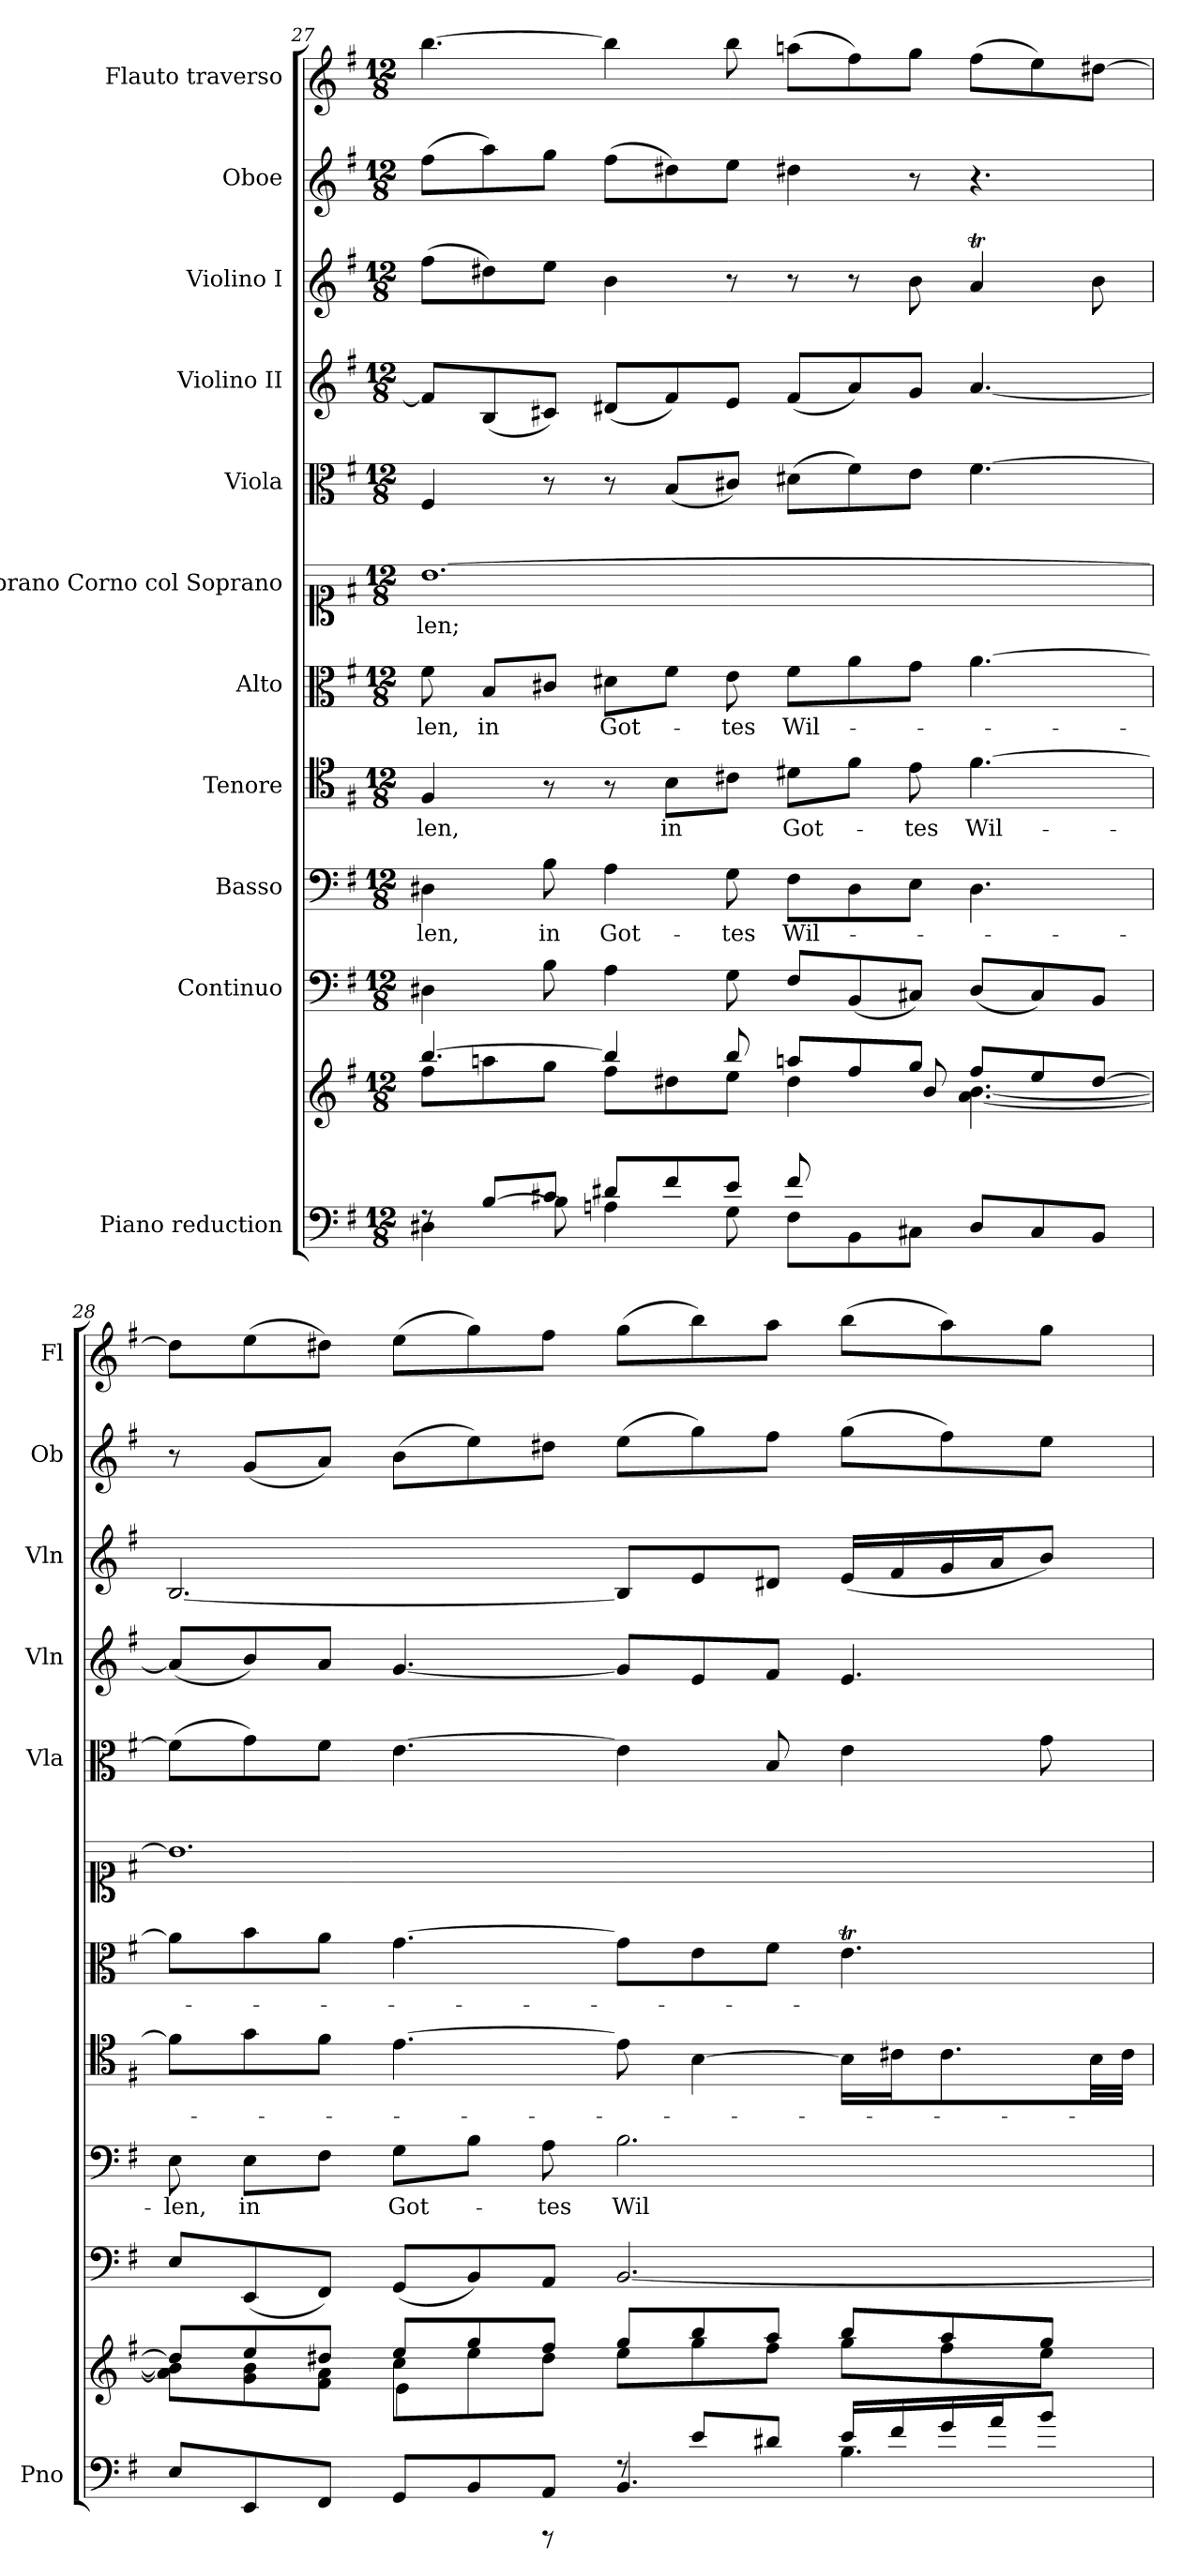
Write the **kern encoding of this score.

**kern	**kern	**kern	**kern	**text	**kern	**text	**kern	**text	**kern	**text	**kern	**kern	**kern	**kern	**kern
*part11	*part11	*part10	*part9	*part9	*part8	*part8	*part7	*part7	*part6	*part6	*part5	*part4	*part3	*part2	*part1
*staff12	*staff11	*staff10	*staff9	*staff9	*staff8	*staff8	*staff7	*staff7	*staff6	*staff6	*staff5	*staff4	*staff3	*staff2	*staff1
*I"Piano reduction	*	*I"Continuo	*I"Basso	*	*I"Tenore	*	*I"Alto	*	*I"Soprano Corno col Soprano	*	*I"Viola	*I"Violino II	*I"Violino I	*I"Oboe	*I"Flauto traverso
*I'Pno	*	*	*	*	*	*	*	*	*	*	*I'Vla	*I'Vln	*I'Vln	*I'Ob	*I'Fl
!!LO:PB:g=z
*clefF4	*clefG2	*clefF4	*clefF4	*	*clefC4	*	*clefC3	*	*clefC1	*	*clefC3	*clefG2	*clefG2	*clefG2	*clefG2
*k[f#]	*k[f#]	*k[f#]	*k[f#]	*	*k[f#]	*	*k[f#]	*	*k[f#]	*	*k[f#]	*k[f#]	*k[f#]	*k[f#]	*k[f#]
*M12/8	*M12/8	*M12/8	*M12/8	*	*M12/8	*	*M12/8	*	*M12/8	*	*M12/8	*M12/8	*M12/8	*M12/8	*M12/8
=27	=27	=27	=27	=27	=27	=27	=27	=27	=27	=27	=27	=27	=27	=27	=27
*^	*^	*	*	*	*	*	*	*	*	*	*	*	*	*	*
*	*	*	*^	*	*	*	*	*	*	*	*	*	*	*	*	*	*
!	!	!	!	!	!	!	!LO:LY:b	!	!LO:LY:b	!	!LO:LY:b	!	!LO:LY:b	!	!	!	!	!
8rF	4D#X\	[4.bb/	8ff#\L	2..ryy	4D#X\	4D#X\	-len,	4F#/	-len,	8f#\	-len,	[1.b	-len;	4F#/	8f#/L]	(>8ff#\L	(>8ff#\L	[4.bb\
!	!	!	!	!	!	!	!	!	!	!	!LO:LY:b	!	!	!	!	!	!	!
[8B/L	.	.	8aan\	.	.	.	.	.	.	8B/L	in	.	.	.	(<8B/	8dd#X\)	8aa\)	.
!	!	!	!	!	!	!	!LO:LY:b	!	!	!	!	!	!	!	!	!	!	!
8c#X/J	8B\]	.	8gg\J	.	8B\	8B\	in	8r	.	8c#X/J	.	.	.	8r	8c#X/J)	8ee\J	8gg\J	.
!	!	!	!	!	!	!	!LO:LY:b	!	!	!	!LO:LY:b	!	!	!	!	!	!	!
8d#X/L	4An\	4bb/]	8ff#\L	.	4A\	4A\	Got-	8r	.	8d#X\L	Got-	.	.	8r	(<8d#X/L	4b\	(>8ff#\L	4bb\]
!	!	!	!	!	!	!	!	!	!LO:LY:b	!	!	!	!	!	!	!	!	!
8f#/	.	.	8dd#X\	.	.	.	.	8B\L	in	8f#\J	.	.	.	(<8B/L	8f#/)	.	8dd#X\)	.
!	!	!	!	!	!	!	!LO:LY:b	!	!	!	!LO:LY:b	!	!	!	!	!	!	!
8e/J	8G\	8bb/	8ee\J	.	8G\	8G\	-tes	8c#X\J	.	8e\	-tes	.	.	8c#X/J)	8e/J	8r	8ee\J	8bb\
!	!	!	!	!	!	!	!LO:LY:b	!	!LO:LY:b	!	!LO:LY:b	!	!	!	!	!	!	!
8f#/L	8F#\L	8aan/L	4dd#\	.	8F#/L	8F#\L	Wil-	8d#X\L	Got-	8f#\L	Wil-	.	.	(>8d#X\L	(<8f#/L	8r	4dd#X\	(>8aan\L
4ryy	8BB\	8ff#/	.	8a\	(<8BB/	8D#\	.	8f#\J	.	8a\	.	.	.	8f#\)	8a/)	8r	.	8ff#\)
!	!	!	!	!	!	!	!	!	!LO:LY:b	!	!	!	!	!	!	!	!	!
.	8C#X\J	8gg/J	8b/	8g\J	8C#X/J)	8E\J	.	8e\	-tes	8g\J	.	.	.	8e\J	8g/J	8b\	8r	8gg\J
!	!	!	!	!	!	!	!	!	!LO:LY:b	!	!	!	!	!	!	!	!	!
4.ryy	8D#/L	8ff#/L	[4.a\ [4.b\	4.ryy	(<8D#/L	4.D#\	.	[4.f#\	Wil-	[4.a\	.	.	.	[4.f#\	[4.a/	4aT/	4.r	(>8ff#\L
.	8C#/	8ee/	.	.	8C#/)	.	.	.	.	.	.	.	.	.	.	.	.	8ee\)
.	8BB/J	[8dd#/J	.	.	8BB/J	.	.	.	.	.	.	.	.	.	.	8b\	.	[8dd#X\J
=28	=28	=28	=28	=28	=28	=28	=28	=28	=28	=28	=28	=28	=28	=28	=28	=28	=28	=28
!	!	!	!	!	!	!	!LO:LY:b	!	!	!	!	!	!	!	!	!	!	!
8E/L	4.rBByy	8dd#/L]	8a\] 8b\]L	4.ryy	8E/L	8E\	-len,	8f#\L]	.	8a\L]	.	1.b]	.	(>8f#\L]	(<8a/L]	[2.B/	8r	8dd#\L]
!	!	!	!	!	!	!	!LO:LY:b	!	!	!	!	!	!	!	!	!	!	!
8EE/	.	8ee/	8g\ 8b\	.	(<8EE/	8E\L	in	8g\	.	8b\	.	.	.	8g\)	8b/)	.	(<8g/L	(>8ee\
8FF#/J	.	8dd#X/J	8f#\ 8a\J	.	8FF#/J)	8F#\J	.	8f#\J	.	8a\J	.	.	.	8f#\J	8a/J	.	8a/J)	8dd#X\J)
!	!	!	!	!	!	!	!LO:LY:b	!	!	!	!	!	!	!	!	!	!	!
4ryy	8GG/L	8ee/L	8cc\L	4e\	(<8GG/L	8G\L	Got-	[4.e\	.	[4.g\	.	.	.	[4.e\	[4.g/	.	(>8b\L	(>8ee\L
.	8BB/	8gg/	8ee\	.	8BB/)	8B\J	.	.	.	.	.	.	.	.	.	.	8ee\)	8gg\)
!	!	!	!	!	!	!	!LO:LY:b	!	!	!	!	!	!	!	!	!	!	!
8rFFF	8AA/J	8ff#/J	8dd#\J	2..ryy	8AA/J	8A\	-tes	.	.	.	.	.	.	.	.	.	8dd#X\J	8ff#\J
!	!	!	!	!	!	!	!LO:LY:b	!	!	!	!	!	!	!	!	!	!	!
8rF	4.BB/	8gg/L	8ee\L	.	[2.BB/	2.B\	Wil-	8e\]	.	8g\L]	.	.	.	4e\]	8g/L]	8B/L]	(>8ee\L	(>8gg\L
8e/L	.	8bb/	8gg\	.	.	.	.	[4B\	.	8e\	.	.	.	.	8e/	8e/	8gg\)	8bb\)
8d#X/J	.	8aa/J	8ff#\J	.	.	.	.	.	.	8f#\J	.	.	.	8B/	8f#/J	8d#X/J	8ff#\J	8aa\J
16e/LL	4.B\	8bb/L	8gg\L	.	.	.	.	16B\LL]	.	4.eT\	.	.	.	4e\	4.e/	(<16e/LL	(>8gg\L	(>8bb\L
16f#/	.	.	.	.	.	.	.	16c#X\J	.	.	.	.	.	.	.	16f#/	.	.
16g/	.	8aa/	8ff#\	.	.	.	.	8.c#\	.	.	.	.	.	.	.	16g/	8ff#\)	8aa\)
16a/J	.	.	.	.	.	.	.	.	.	.	.	.	.	.	.	16a/J	.	.
8b/J	.	8gg/J	8ee\J	.	.	.	.	.	.	.	.	.	.	8g\	.	8b/J)	8ee\J	8gg\J
.	.	.	.	.	.	.	.	32B\LL	.	.	.	.	.	.	.	.	.	.
.	.	.	.	.	.	.	.	32c#\JJJ	.	.	.	.	.	.	.	.	.	.
*v	*v	*	*	*	*	*	*	*	*	*	*	*	*	*	*	*	*	*
*	*v	*v	*v	*	*	*	*	*	*	*	*	*	*	*	*	*	*
=	=	=	=	=	=	=	=	=	=	=	=	=	=	=	=
*-	*-	*-	*-	*-	*-	*-	*-	*-	*-	*-	*-	*-	*-	*-	*-
